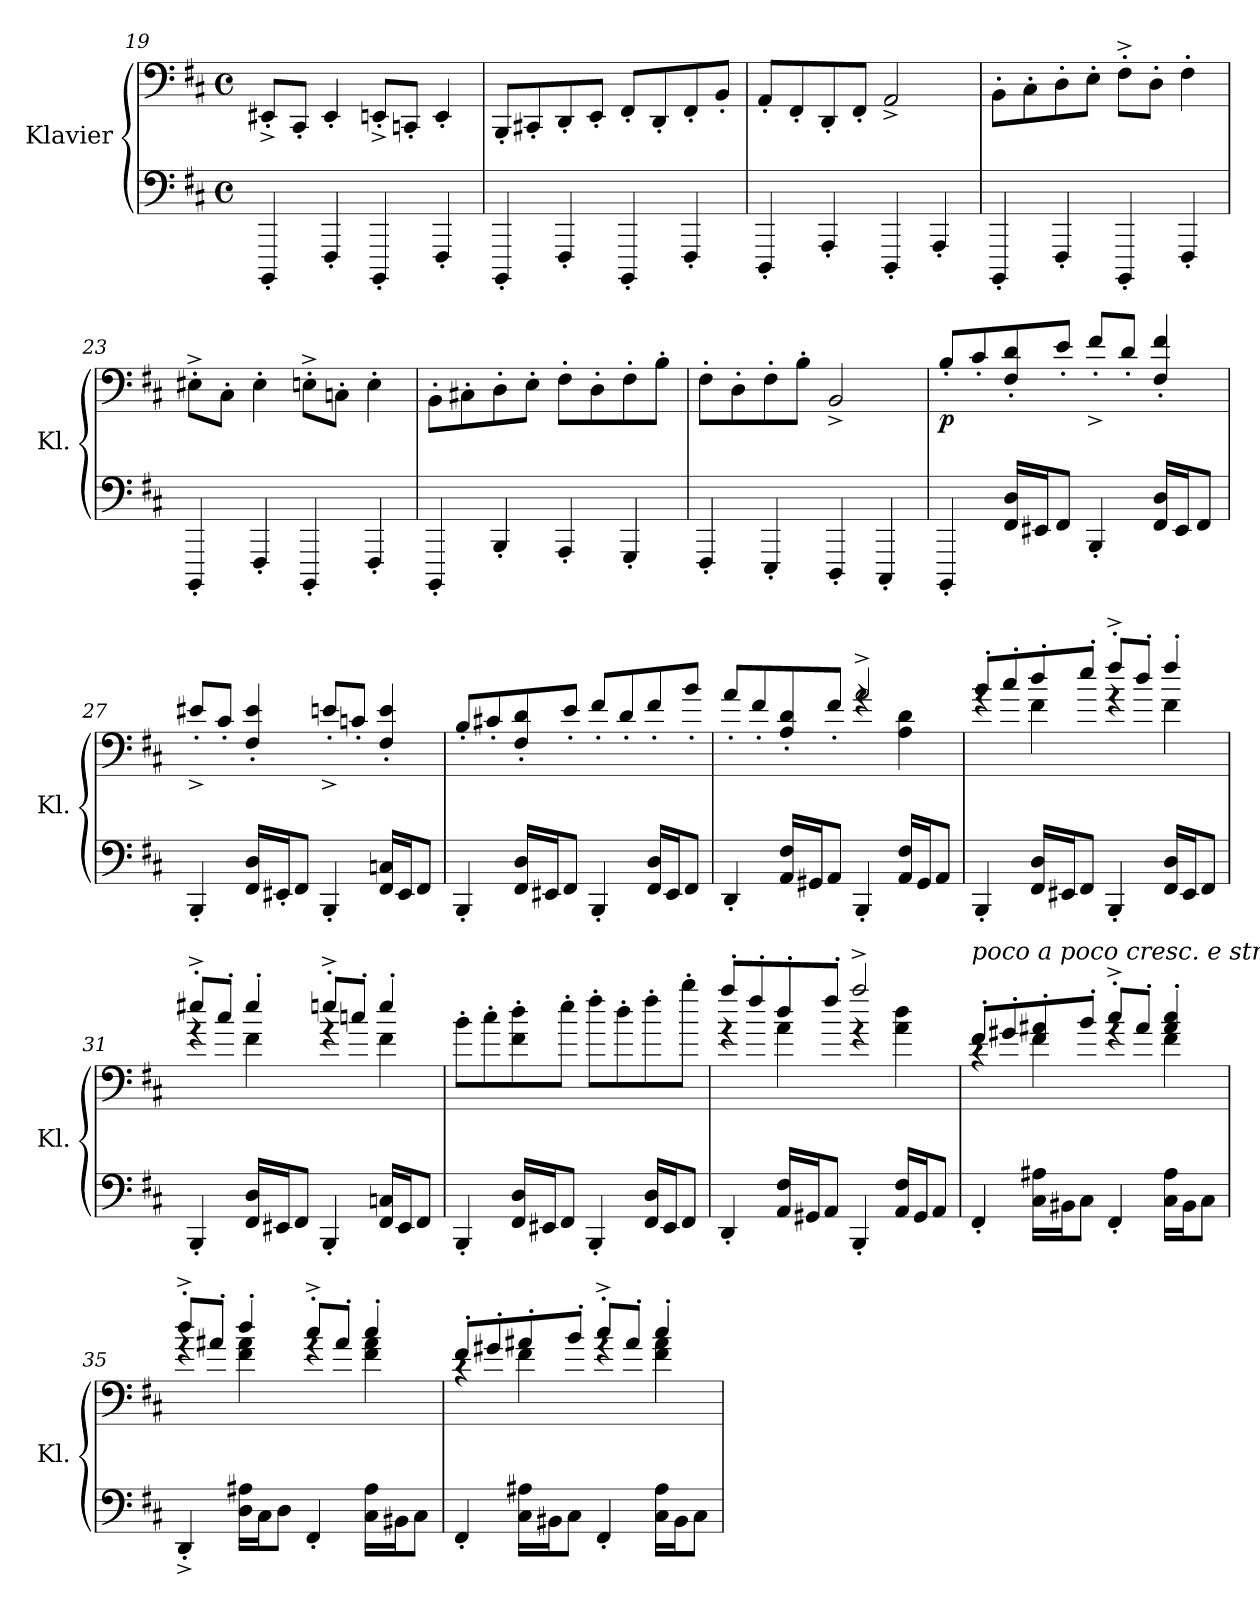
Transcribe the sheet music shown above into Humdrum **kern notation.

**kern	**kern	**dynam
*part1	*part1	*part1
*staff2	*staff1	*staff1/2
*I"Klavier	*	*
*I'Kl.	*	*
*clefF4	*clefF4	*
*k[f#c#]	*k[f#c#]	*
*D:	*D:	*
*M4/4	*M4/4	*
*met(c)	*met(c)	*
=19	=19	=19
4BBBB'/	8EE#X'^/L	.
.	8CC#'/J	.
4FFF#'/	4EE#'/	.
4BBBB'/	8EEn'^/L	.
.	8CCn'/J	.
4FFF#'/	4EE'/	.
=20	=20	=20
4BBBB'/	8BBB'/L	.
.	8CC#X'/	.
4FFF#'/	8DD'/	.
.	8EE'/J	.
4BBBB'/	8FF#'/L	.
.	8DD'/	.
4FFF#'/	8FF#'/	.
.	8BB'/J	.
=21	=21	=21
4DDD'/	8AA'/L	.
.	8FF#'/	.
4AAA'/	8DD'/	.
.	8FF#'/J	.
4DDD'/	2AA^/	.
4AAA'/	.	.
!!LO:PB:g=z
=22	=22	=22
4BBBB'/	8BB'\L	.
.	8C#'\	.
4FFF#'/	8D'\	.
.	8E'\J	.
4BBBB'/	8F#'^\L	.
.	8D'\J	.
4FFF#'/	4F#'\	.
=23	=23	=23
4BBBB'/	8E#X'^\L	.
.	8C#'\J	.
4FFF#'/	4E#'\	.
4BBBB'/	8En'^\L	.
.	8Cn'\J	.
4FFF#'/	4E'\	.
=24	=24	=24
4BBBB'/	8BB'\L	.
.	8C#X'\	.
4BBB'/	8D'\	.
.	8E'\J	.
4AAA'/	8F#'\L	.
.	8D'\	.
4GGG'/	8F#'\	.
.	8B'\J	.
=25	=25	=25
4FFF#'/	8F#'\L	.
.	8D'\	.
4EEE'/	8F#'\	.
.	8B'\J	.
4DDD'/	2BB^/	.
4CCC#'/	.	.
!!LO:LB:g=z
=26	=26	=26
*	*MM130	*
!	!	!LO:DY:b
4BBBB'/	8B'/L	p
.	8c#'/	.
16FF#/ 16D/LL	8F#/' 8d/'	.
16EE#X/J	.	.
8FF#/J	8e'/J	.
4BBB'/	8f#'^/L	.
.	8d'/J	.
16FF#/ 16D/LL	4F#/' 4f#/'	.
16EE#/J	.	.
8FF#/J	.	.
=27	=27	=27
4BBB'/	8e#X'^/L	.
.	8c#'/J	.
16FF#/ 16D/LL	4F#/' 4e#/'	.
16EE#X'/J	.	.
8FF#/J	.	.
4BBB'/	8en'^/L	.
.	8cn'/J	.
16FF#/ 16Cn/LL	4F#/' 4e/'	.
16EE#/J	.	.
8FF#/J	.	.
=28	=28	=28
4BBB'/	8B'/L	.
.	8c#X'/	.
16FF#/ 16D/LL	8F#/' 8d/'	.
16EE#X/J	.	.
8FF#/J	8e'/J	.
4BBB'/	8f#'/L	.
.	8d'/	.
16FF#/ 16D/LL	8f#'/	.
16EE#/J	.	.
8FF#/J	8b'/J	.
=29	=29	=29
*	*^	*
4DD'/	8a'/L	2ryy	.
.	8f#'/	.	.
16AA/ 16F#/LL	8A/' 8d/'	.	.
16GG#X/J	.	.	.
8AA/J	8f#'/J	.	.
4BBB'/	2a^/	4rg	.
16AA/ 16F#/LL	.	4A\ 4d\	.
16GG#/J	.	.	.
8AA/J	.	.	.
!!LO:LB:g=z	!!
=30	=30	=30	=30
4BBB'/	8b'/L	4rg	.
.	8cc#'/	.	.
16FF#/ 16D/LL	8dd'/	4f#\	.
16EE#X/J	.	.	.
8FF#/J	8ee'/J	.	.
4BBB'/	8ff#'^/L	4rg	.
.	8dd'/J	.	.
16FF#/ 16D/LL	4ff#'/	4f#\	.
16EE#/J	.	.	.
8FF#/J	.	.	.
=31	=31	=31	=31
4BBB'/	8ee#X'^/L	4rg	.
.	8cc#'/J	.	.
16FF#/ 16D/LL	4ee#'/	4f#\	.
16EE#X/J	.	.	.
8FF#/J	.	.	.
4BBB'/	8een'^/L	4rg	.
.	8ccn'/J	.	.
16FF#/ 16Cn/LL	4ee'/	4f#\	.
16EE#/J	.	.	.
8FF#/J	.	.	.
*	*v	*v	*
=32	=32	=32
4BBB'/	8b'\L	.
.	8cc#'\	.
16FF#/ 16D/LL	8f#\' 8dd\'	.
16EE#X/J	.	.
8FF#/J	8ee'\J	.
4BBB'/	8ff#'\L	.
.	8dd'\	.
16FF#/ 16D/LL	8ff#'\	.
16EE#/J	.	.
8FF#/J	8bb'\J	.
=33	=33	=33
*	*^	*
4DD'/	8aa'/L	4rg	.
.	8ff#'/	.	.
16AA/ 16F#/LL	8dd'/	4a\	.
16GG#X/J	.	.	.
8AA/J	8ff#'/J	.	.
4BBB'/	2aa^/	4rg	.
16AA/ 16F#/LL	.	4a\ 4dd\	.
16GG#/J	.	.	.
8AA/J	.	.	.
!!LO:LB:g=z	!!
=34	=34	=34	=34
!	!LO:TX:a:i:t=poco a poco cresc. e stretto	!	!
4FF#'/	8f#'/L	4rc	.
.	8g#X'/	.	.
16C#\ 16A#X\LL	8f#/' 8a#X/'	4f#\	.
16BB#X\J	.	.	.
8C#\J	8b'/J	.	.
4FF#'/	8cc#'^/L	4rg	.
.	8a#'/J	.	.
16C#\ 16A#\LL	4a#/' 4cc#/'	4f#\	.
16BB#\J	.	.	.
8C#\J	.	.	.
=35	=35	=35	=35
4DD'^/	8dd'^/L	4rg	.
.	8a#X'/J	.	.
16D\ 16A#X\LL	4dd'/	4f#\ 4a#\	.
16C#\J	.	.	.
8D\J	.	.	.
4FF#'/	8cc#'^/L	4rg	.
.	8a#'/J	.	.
16C#\ 16A#\LL	4cc#'/	4f#\ 4a#\	.
16BB#X\J	.	.	.
8C#\J	.	.	.
=36	=36	=36	=36
4FF#'/	8f#'/L	4rc	.
.	8g#X'/	.	.
16C#\ 16A#X\LL	8a#X'/	4f#\	.
16BB#X\J	.	.	.
8C#\J	8b'/J	.	.
4FF#'/	8cc#'^/L	4rg	.
.	8a#'/J	.	.
16C#\ 16A#\LL	4cc#'/	4f#\ 4a#\	.
16BB#\J	.	.	.
8C#\J	.	.	.
*	*v	*v	*
=	=	=
*-	*-	*-
